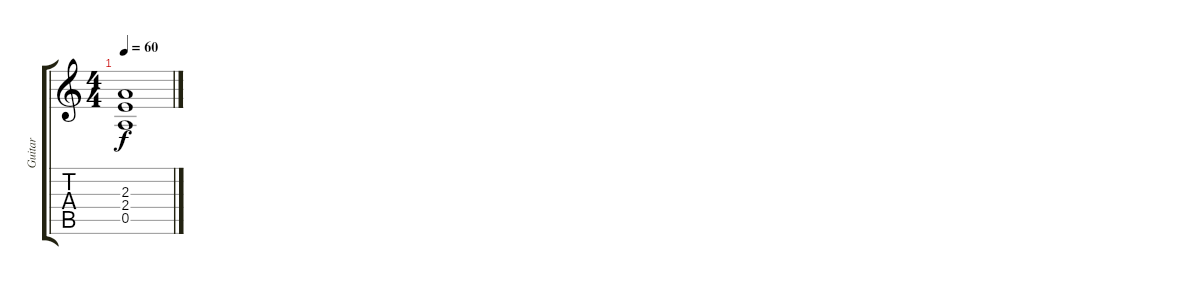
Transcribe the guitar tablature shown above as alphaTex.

\track ("Guitar" "Guitar") {instrument overdrivenguitar}
\staff {score tabs}
\tuning (E4 B3 G3 D3 A2 E2) {hide}
\ts (4 4)
\tempo 60
\clef g2
\ks c
(2.3 2.4 0.5).1{dy f}
